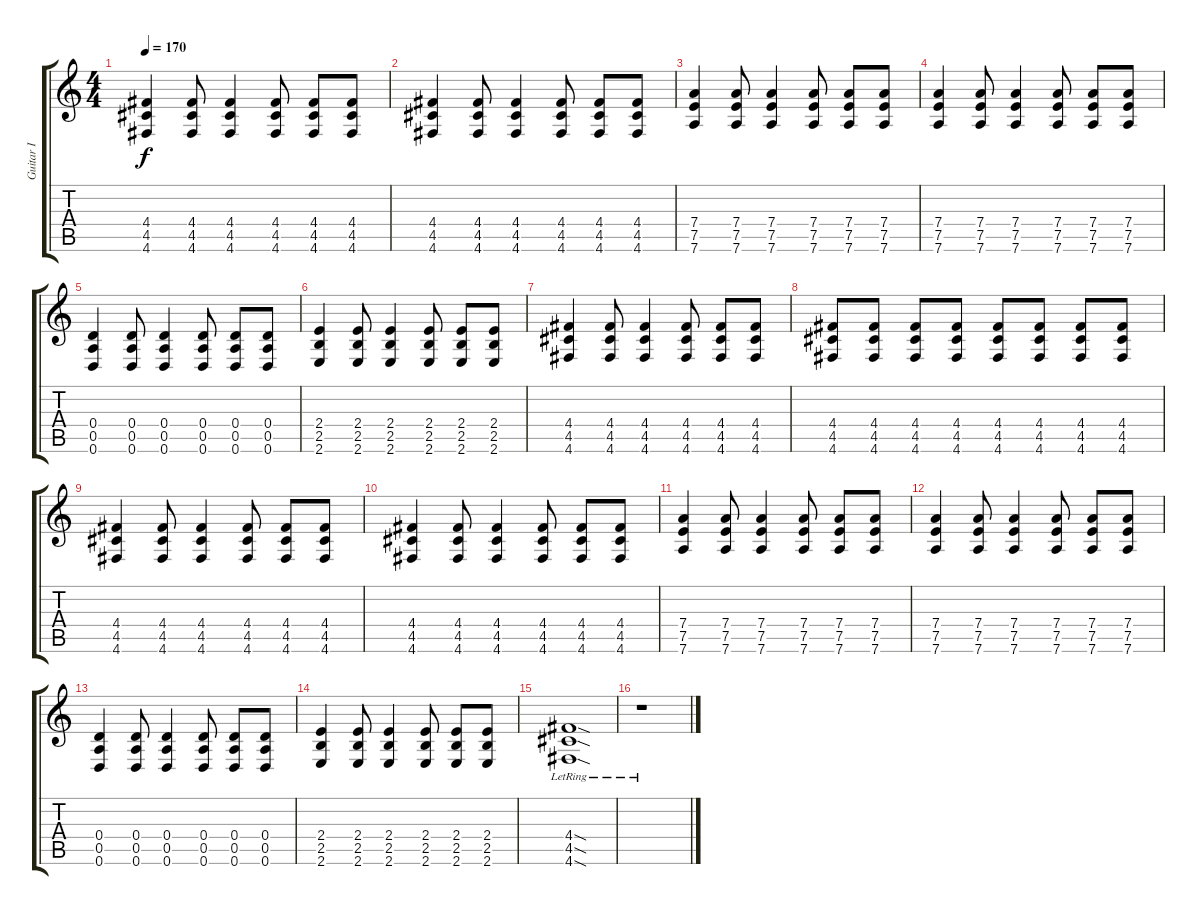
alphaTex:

\track ("Guitar I" "Guitar I") {instrument overdrivenguitar}
\staff {score tabs}
\tuning (E4 B3 G3 D3 A2 D2) {hide}
\ts (4 4)
\tempo 170
\clef g2
\ks c
(4.4 4.5 4.6).4{dy f} (4.4 4.5 4.6).8 (4.4 4.5 4.6).4 (4.4 4.5 4.6).8 (4.4 4.5 4.6).8 (4.4 4.5 4.6).8 |
(4.4 4.5 4.6).4 (4.4 4.5 4.6).8 (4.4 4.5 4.6).4 (4.4 4.5 4.6).8 (4.4 4.5 4.6).8 (4.4 4.5 4.6).8 |
(7.4 7.5 7.6).4 (7.4 7.5 7.6).8 (7.4 7.5 7.6).4 (7.4 7.5 7.6).8 (7.4 7.5 7.6).8 (7.4 7.5 7.6).8 |
(7.4 7.5 7.6).4 (7.4 7.5 7.6).8 (7.4 7.5 7.6).4 (7.4 7.5 7.6).8 (7.4 7.5 7.6).8 (7.4 7.5 7.6).8 |
(0.4 0.5 0.6).4 (0.4 0.5 0.6).8 (0.4 0.5 0.6).4 (0.4 0.5 0.6).8 (0.4 0.5 0.6).8 (0.4 0.5 0.6).8 |
(2.4 2.5 2.6).4 (2.4 2.5 2.6).8 (2.4 2.5 2.6).4 (2.4 2.5 2.6).8 (2.4 2.5 2.6).8 (2.4 2.5 2.6).8 |
(4.4 4.5 4.6).4 (4.4 4.5 4.6).8 (4.4 4.5 4.6).4 (4.4 4.5 4.6).8 (4.4 4.5 4.6).8 (4.4 4.5 4.6).8 |
(4.4 4.5 4.6).8 (4.4 4.5 4.6).8 (4.4 4.5 4.6).8 (4.4 4.5 4.6).8 (4.4 4.5 4.6).8 (4.4 4.5 4.6).8 (4.4 4.5 4.6).8 (4.4 4.5 4.6).8 |
(4.4 4.5 4.6).4 (4.4 4.5 4.6).8 (4.4 4.5 4.6).4 (4.4 4.5 4.6).8 (4.4 4.5 4.6).8 (4.4 4.5 4.6).8 |
(4.4 4.5 4.6).4 (4.4 4.5 4.6).8 (4.4 4.5 4.6).4 (4.4 4.5 4.6).8 (4.4 4.5 4.6).8 (4.4 4.5 4.6).8 |
(7.4 7.5 7.6).4 (7.4 7.5 7.6).8 (7.4 7.5 7.6).4 (7.4 7.5 7.6).8 (7.4 7.5 7.6).8 (7.4 7.5 7.6).8 |
(7.4 7.5 7.6).4 (7.4 7.5 7.6).8 (7.4 7.5 7.6).4 (7.4 7.5 7.6).8 (7.4 7.5 7.6).8 (7.4 7.5 7.6).8 |
(0.4 0.5 0.6).4 (0.4 0.5 0.6).8 (0.4 0.5 0.6).4 (0.4 0.5 0.6).8 (0.4 0.5 0.6).8 (0.4 0.5 0.6).8 |
(2.4 2.5 2.6).4 (2.4 2.5 2.6).8 (2.4 2.5 2.6).4 (2.4 2.5 2.6).8 (2.4 2.5 2.6).8 (2.4 2.5 2.6).8 |
(4.4{sod lr} 4.5{sod lr} 4.6{sod lr}).1 |
r.1
